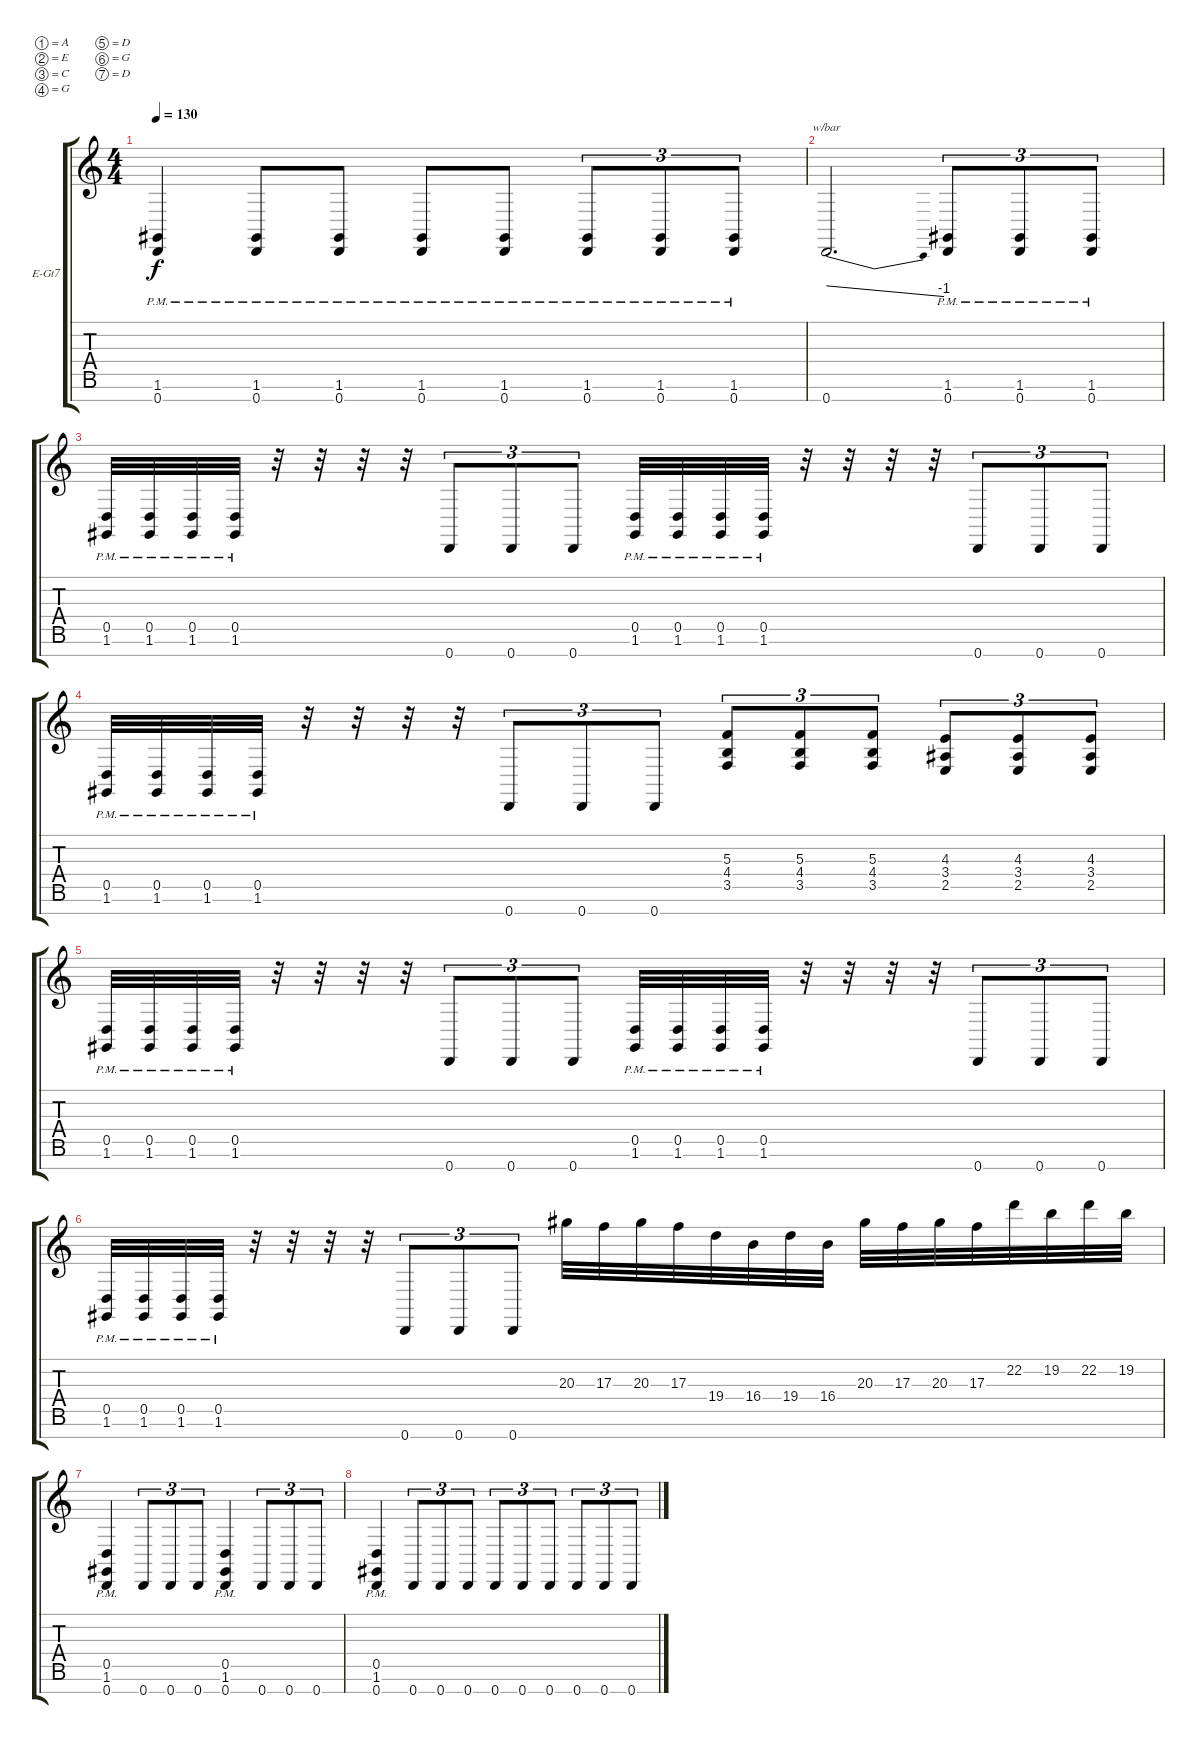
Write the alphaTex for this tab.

\defaultSystemsLayout 4
\bracketExtendMode groupsimilarinstruments
\firstSystemTrackNameOrientation horizontal
\otherSystemsTrackNameOrientation horizontal
\track ("Rhytm R" "E-Gt7") {instrument distortionguitar}
\staff {score tabs}
\tuning (A3 E3 C3 G2 D2 G1 D1)
\ts (4 4)
\tempo 130
\clef g2
\ks c
(0.7{pm} 1.6{pm}).4{dy f} (1.6{pm} 0.7{pm}).8 (1.6{pm} 0.7{pm}).8 (1.6{pm} 0.7{pm}).8 (0.7{pm} 1.6{pm}).8 (0.7{pm} 1.6{pm}).8{tu (3 2)} (0.7{pm} 1.6{pm}).8{tu (3 2)} (1.6{pm} 0.7{pm}).8{tu (3 2)} |
0.7.2{d tbe (dive default 0 0 59.4 -4)} (0.7{pm} 1.6{pm}).8{tu (3 2)} (0.7{pm} 1.6{pm}).8{tu (3 2)} (0.7{pm} 1.6{pm}).8{tu (3 2)} |
(1.6{pm} 0.5{pm}).32 (1.6{pm} 0.5{pm}).32 (1.6{pm} 0.5{pm}).32 (1.6{pm} 0.5{pm}).32 r.32 r.32 r.32 r.32 0.7.8{tu (3 2)} 0.7.8{tu (3 2)} 0.7.8{tu (3 2)} (1.6{pm} 0.5{pm}).32 (1.6{pm} 0.5{pm}).32 (1.6{pm} 0.5{pm}).32 (1.6{pm} 0.5{pm}).32 r.32 r.32 r.32 r.32 0.7.8{tu (3 2)} 0.7.8{tu (3 2)} 0.7.8{tu (3 2)} |
(1.6{pm} 0.5{pm}).32 (1.6{pm} 0.5{pm}).32 (1.6{pm} 0.5{pm}).32 (1.6{pm} 0.5{pm}).32 r.32 r.32 r.32 r.32 0.7.8{tu (3 2)} 0.7.8{tu (3 2)} 0.7.8{tu (3 2)} (3.5 4.4 5.3).8{tu (3 2)} (5.3 4.4 3.5).8{tu (3 2)} (5.3 4.4 3.5).8{tu (3 2)} (2.5 3.4 4.3).8{tu (3 2)} (4.3 3.4 2.5).8{tu (3 2)} (4.3 3.4 2.5).8{tu (3 2)} |
(1.6{pm} 0.5{pm}).32 (1.6{pm} 0.5{pm}).32 (1.6{pm} 0.5{pm}).32 (1.6{pm} 0.5{pm}).32 r.32 r.32 r.32 r.32 0.7.8{tu (3 2)} 0.7.8{tu (3 2)} 0.7.8{tu (3 2)} (1.6{pm} 0.5{pm}).32 (1.6{pm} 0.5{pm}).32 (1.6{pm} 0.5{pm}).32 (1.6{pm} 0.5{pm}).32 r.32 r.32 r.32 r.32 0.7.8{tu (3 2)} 0.7.8{tu (3 2)} 0.7.8{tu (3 2)} |
(1.6{pm} 0.5{pm}).32 (1.6{pm} 0.5{pm}).32 (1.6{pm} 0.5{pm}).32 (1.6{pm} 0.5{pm}).32 r.32 r.32 r.32 r.32 0.7.8{tu (3 2)} 0.7.8{tu (3 2)} 0.7.8{tu (3 2)} 20.3.32 17.3.32 20.3.32 17.3.32 19.4.32 16.4.32 19.4.32 16.4.32 20.3.32 17.3.32 20.3.32 17.3.32 22.2.32 19.2.32 22.2.32 19.2.32 |
(1.6{pm} 0.5{pm} 0.7{pm}).4 0.7.8{tu (3 2)} 0.7.8{tu (3 2)} 0.7.8{tu (3 2)} (1.6{pm} 0.5{pm} 0.7{pm}).4 0.7.8{tu (3 2)} 0.7.8{tu (3 2)} 0.7.8{tu (3 2)} |
(1.6{pm} 0.5{pm} 0.7{pm}).4 0.7.8{tu (3 2)} 0.7.8{tu (3 2)} 0.7.8{tu (3 2)} 0.7.8{tu (3 2)} 0.7.8{tu (3 2)} 0.7.8{tu (3 2)} 0.7.8{tu (3 2)} 0.7.8{tu (3 2)} 0.7.8{tu (3 2)}
